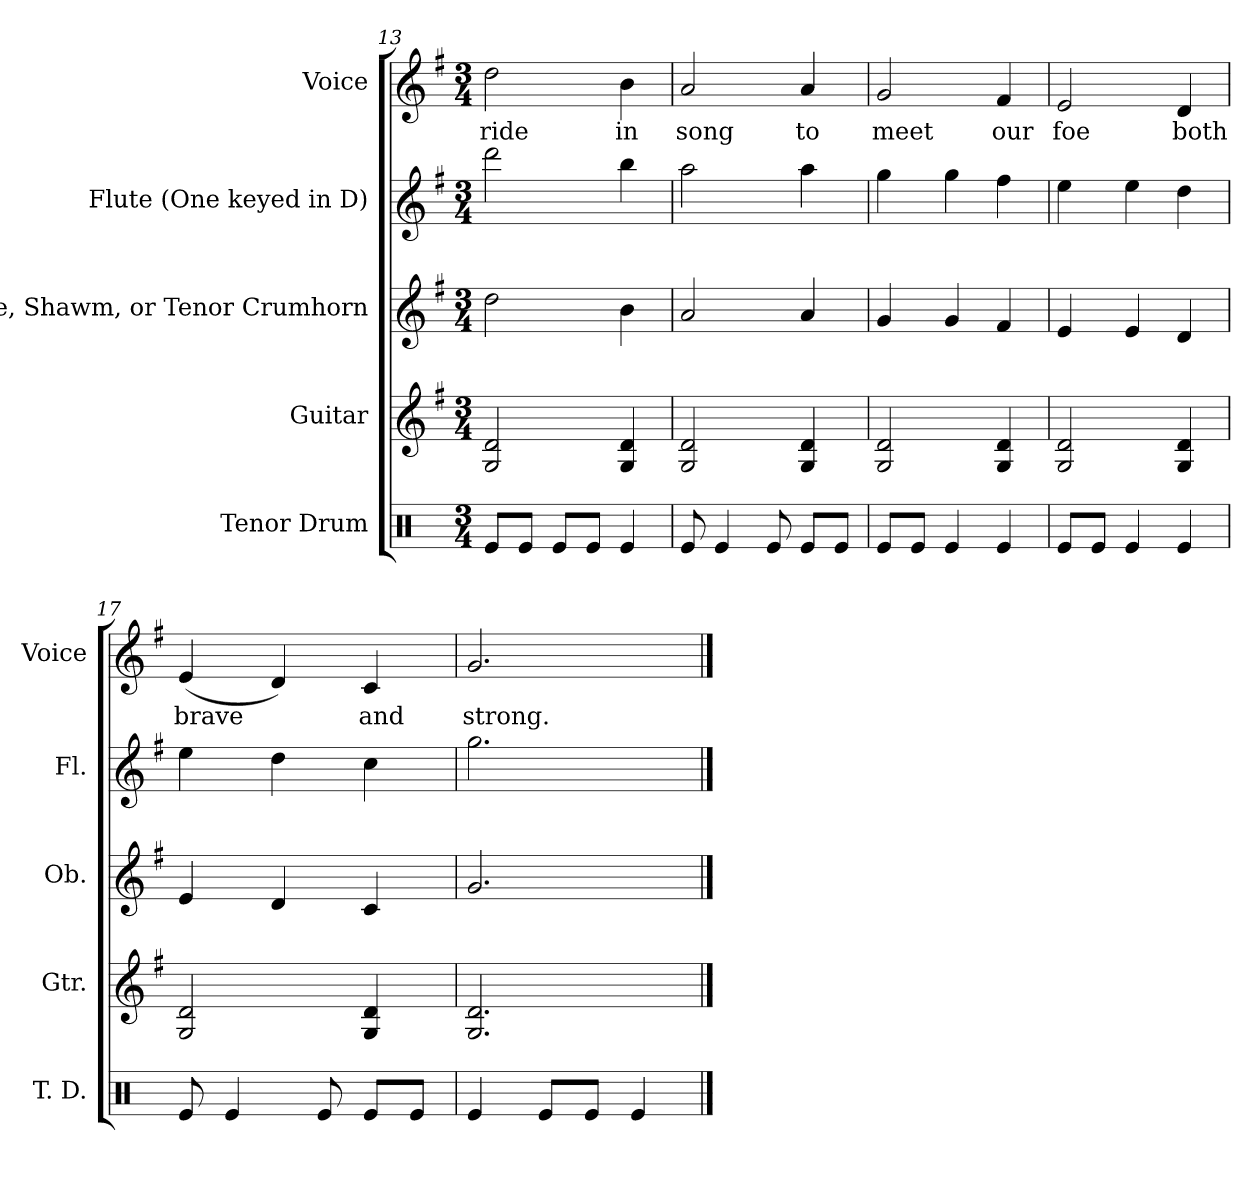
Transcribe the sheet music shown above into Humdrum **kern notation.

**kern	**kern	**kern	**kern	**kern	**text
*part5	*part4	*part3	*part2	*part1	*part1
*staff5	*staff4	*staff3	*staff2	*staff1	*staff1
*I"Tenor Drum	*I"Guitar	*I"Oboe, Shawm, or Tenor Crumhorn	*I"Flute (One keyed in D)	*I"Voice	*
*I'T. D.	*I'Gtr.	*I'Ob.	*I'Fl.	*I'Voice	*
*clefX	*clefG2	*clefG2	*clefG2	*clefG2	*
*	*ITrd7c12	*	*	*	*
*k[]	*k[f#]	*k[f#]	*k[f#]	*k[f#]	*
*C:	*G:	*G:	*G:	*G:	*
*M3/4	*M3/4	*M3/4	*M3/4	*M3/4	*
=13	=13	=13	=13	=13	=13
!	!	!	!	!	!LO:LY:b:color=#000000
8Rei/L	2GGi/ 2Di	2ddi\	2dddi\	2ddi\	ride
8Rei/J	.	.	.	.	.
8Rei/L	.	.	.	.	.
8Rei/J	.	.	.	.	.
!	!	!	!	!	!LO:LY:b:color=#000000
4Rei/	4GGi/ 4Di	4bi\	4bbi\	4bi\	in
=14	=14	=14	=14	=14	=14
!	!	!	!	!	!LO:LY:b:color=#000000
8Rei/	2GGi/ 2Di	2ai/	2aai\	2ai/	song
4Rei/	.	.	.	.	.
8Rei/	.	.	.	.	.
!	!	!	!	!	!LO:LY:b:color=#000000
8Rei/L	4GGi/ 4Di	4ai/	4aai\	4ai/	to
8Rei/J	.	.	.	.	.
!!LO:LB:g=z
=15	=15	=15	=15	=15	=15
!	!	!	!	!	!LO:LY:b:color=#000000
8Rei/L	2GGi/ 2Di	4gi/	4ggi\	2gi/	meet
8Rei/J	.	.	.	.	.
4Rei/	.	4gi/	4ggi\	.	.
!	!	!	!	!	!LO:LY:b:color=#000000
4Rei/	4GGi/ 4Di	4f#i/	4ff#i\	4f#i/	our
=16	=16	=16	=16	=16	=16
!	!	!	!	!	!LO:LY:b:color=#000000
8Rei/L	2GGi/ 2Di	4ei/	4eei\	2ei/	foe
8Rei/J	.	.	.	.	.
4Rei/	.	4ei/	4eei\	.	.
!	!	!	!	!	!LO:LY:b:color=#000000
4Rei/	4GGi/ 4Di	4di/	4ddi\	4di/	both
=17	=17	=17	=17	=17	=17
!	!	!	!	!	!LO:LY:b:color=#000000
8Rei/	2GGi/ 2Di	4ei/	4eei\	(4ei/	brave
4Rei/	.	.	.	.	.
.	.	4di/	4ddi\	4di/)	.
8Rei/	.	.	.	.	.
!	!	!	!	!	!LO:LY:b:color=#000000
8Rei/L	4GGi/ 4Di	4ci/	4cci\	4ci/	and
8Rei/J	.	.	.	.	.
=18	=18	=18	=18	=18	=18
!	!	!	!	!	!LO:LY:b:color=#000000
4Rei/	2.GGi/ 2.Di	2.gi/	2.ggi\	2.gi/	strong.
8Rei/L	.	.	.	.	.
8Rei/J	.	.	.	.	.
4Rei/	.	.	.	.	.
==	==	==	==	==	==
*-	*-	*-	*-	*-	*-
